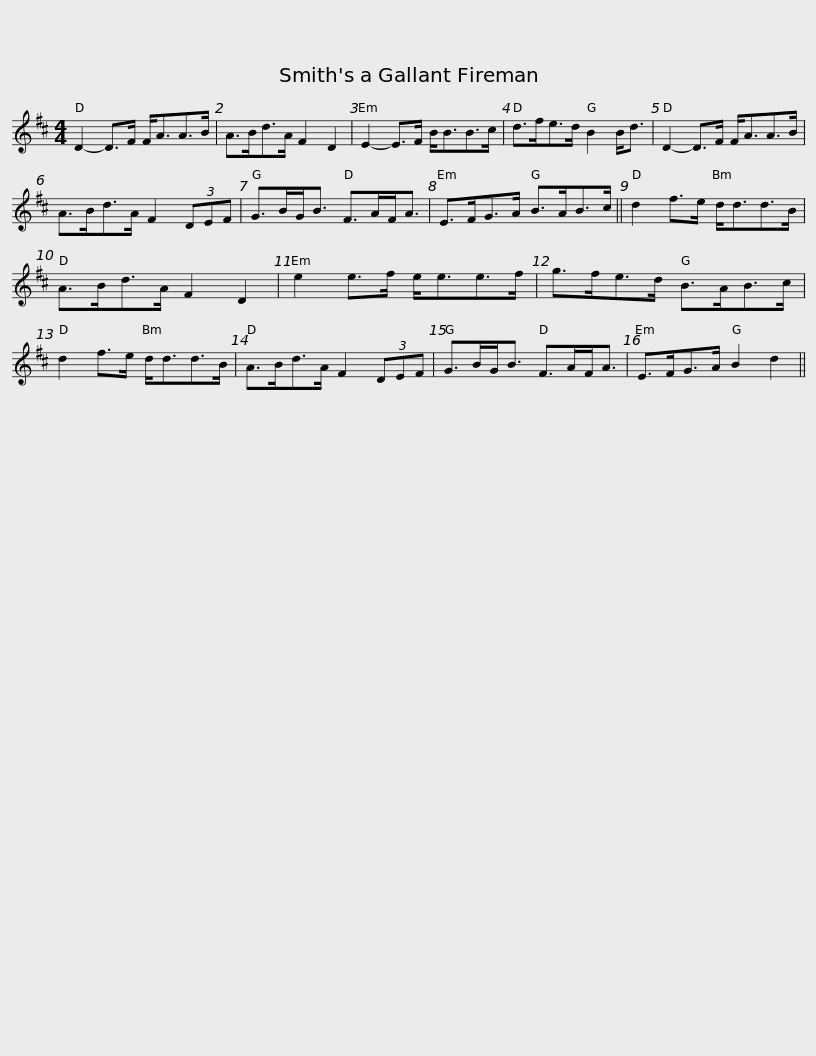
X:1
L:1/8
M:4/4
I:linebreak $
K:D
V:1 treble
V:1
 D2- D>F F<AA>B | A>Bd>A F2 D2 | E2- E>F B<BB>c | d>fe>d B2 B<d |$ D2- D>F F<AA>B | %5
 A>Bd>A F2 (3DEF | G>BG<B F>AF<A | E>FG>A B>AB>c ||$ d2 f>e d<dd>B | A>Bd>A F2 D2 | %10
 e2 e>f e<ee>f | g>fe>d B>AB>c |$ d2 f>e d<dd>B | A>Bd>A F2 (3DEF | G>BG<B F>AF<A | %15
 E>FG>A B2 d2 || %16
